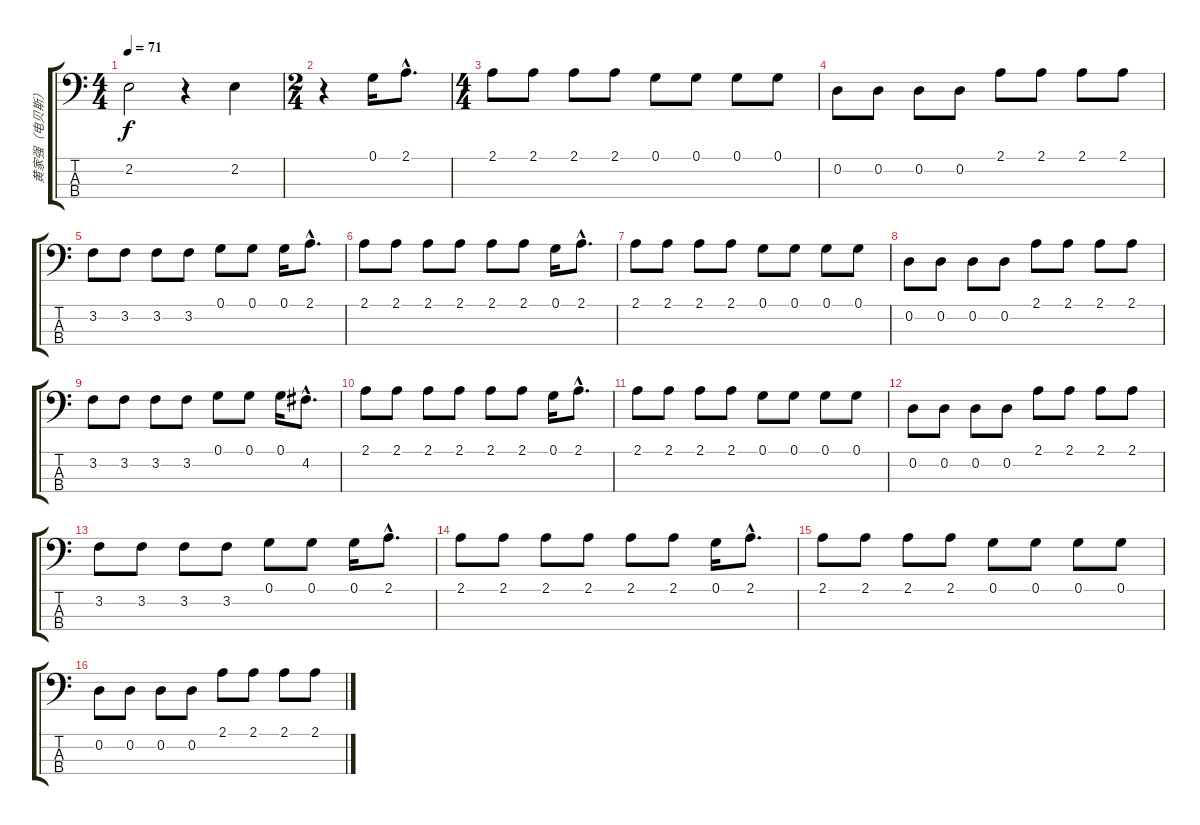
\track ("黄家强（电贝斯）" "黄家强（电贝斯）") {instrument electricbassfinger}
\staff {score tabs}
\tuning (G2 D2 A1 E1) {hide}
\ts (4 4)
\tempo 71
\clef f4
\ks c
2.2.2{dy f} r.4 2.2.4 |
\ts (2 4)
r.4 0.1.16 2.1{hac}.8{d} |
\ts (4 4)
2.1.8 2.1.8 2.1.8 2.1.8 0.1.8 0.1.8 0.1.8 0.1.8 |
0.2.8 0.2.8 0.2.8 0.2.8 2.1.8 2.1.8 2.1.8 2.1.8 |
3.2.8 3.2.8 3.2.8 3.2.8 0.1.8 0.1.8 0.1.16 2.1{hac}.8{d} |
2.1.8 2.1.8 2.1.8 2.1.8 2.1.8 2.1.8 0.1.16 2.1{hac}.8{d} |
2.1.8 2.1.8 2.1.8 2.1.8 0.1.8 0.1.8 0.1.8 0.1.8 |
0.2.8 0.2.8 0.2.8 0.2.8 2.1.8 2.1.8 2.1.8 2.1.8 |
3.2.8 3.2.8 3.2.8 3.2.8 0.1.8 0.1.8 0.1.16 4.2{hac}.8{d} |
2.1.8 2.1.8 2.1.8 2.1.8 2.1.8 2.1.8 0.1.16 2.1{hac}.8{d} |
2.1.8 2.1.8 2.1.8 2.1.8 0.1.8 0.1.8 0.1.8 0.1.8 |
0.2.8 0.2.8 0.2.8 0.2.8 2.1.8 2.1.8 2.1.8 2.1.8 |
3.2.8 3.2.8 3.2.8 3.2.8 0.1.8 0.1.8 0.1.16 2.1{hac}.8{d} |
2.1.8 2.1.8 2.1.8 2.1.8 2.1.8 2.1.8 0.1.16 2.1{hac}.8{d} |
2.1.8 2.1.8 2.1.8 2.1.8 0.1.8 0.1.8 0.1.8 0.1.8 |
0.2.8 0.2.8 0.2.8 0.2.8 2.1.8 2.1.8 2.1.8 2.1.8
